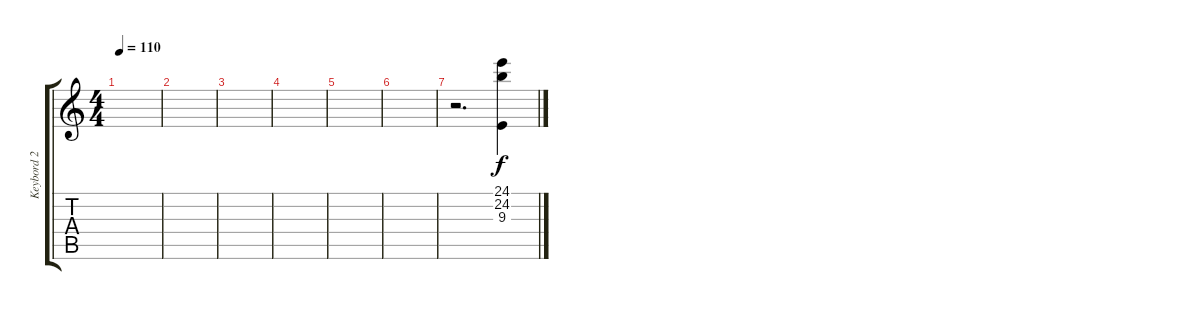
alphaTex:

\track ("Keybord 2" "Keybord 2") {instrument stringensemble1}
\staff {score tabs}
\tuning (E4 B3 G3 D3 A2 E2) {hide}
\ts (4 4)
\tempo 110
\clef g2
\ks c
|
|
|
|
|
|
r.2{d} (24.1 24.2 9.3).4
